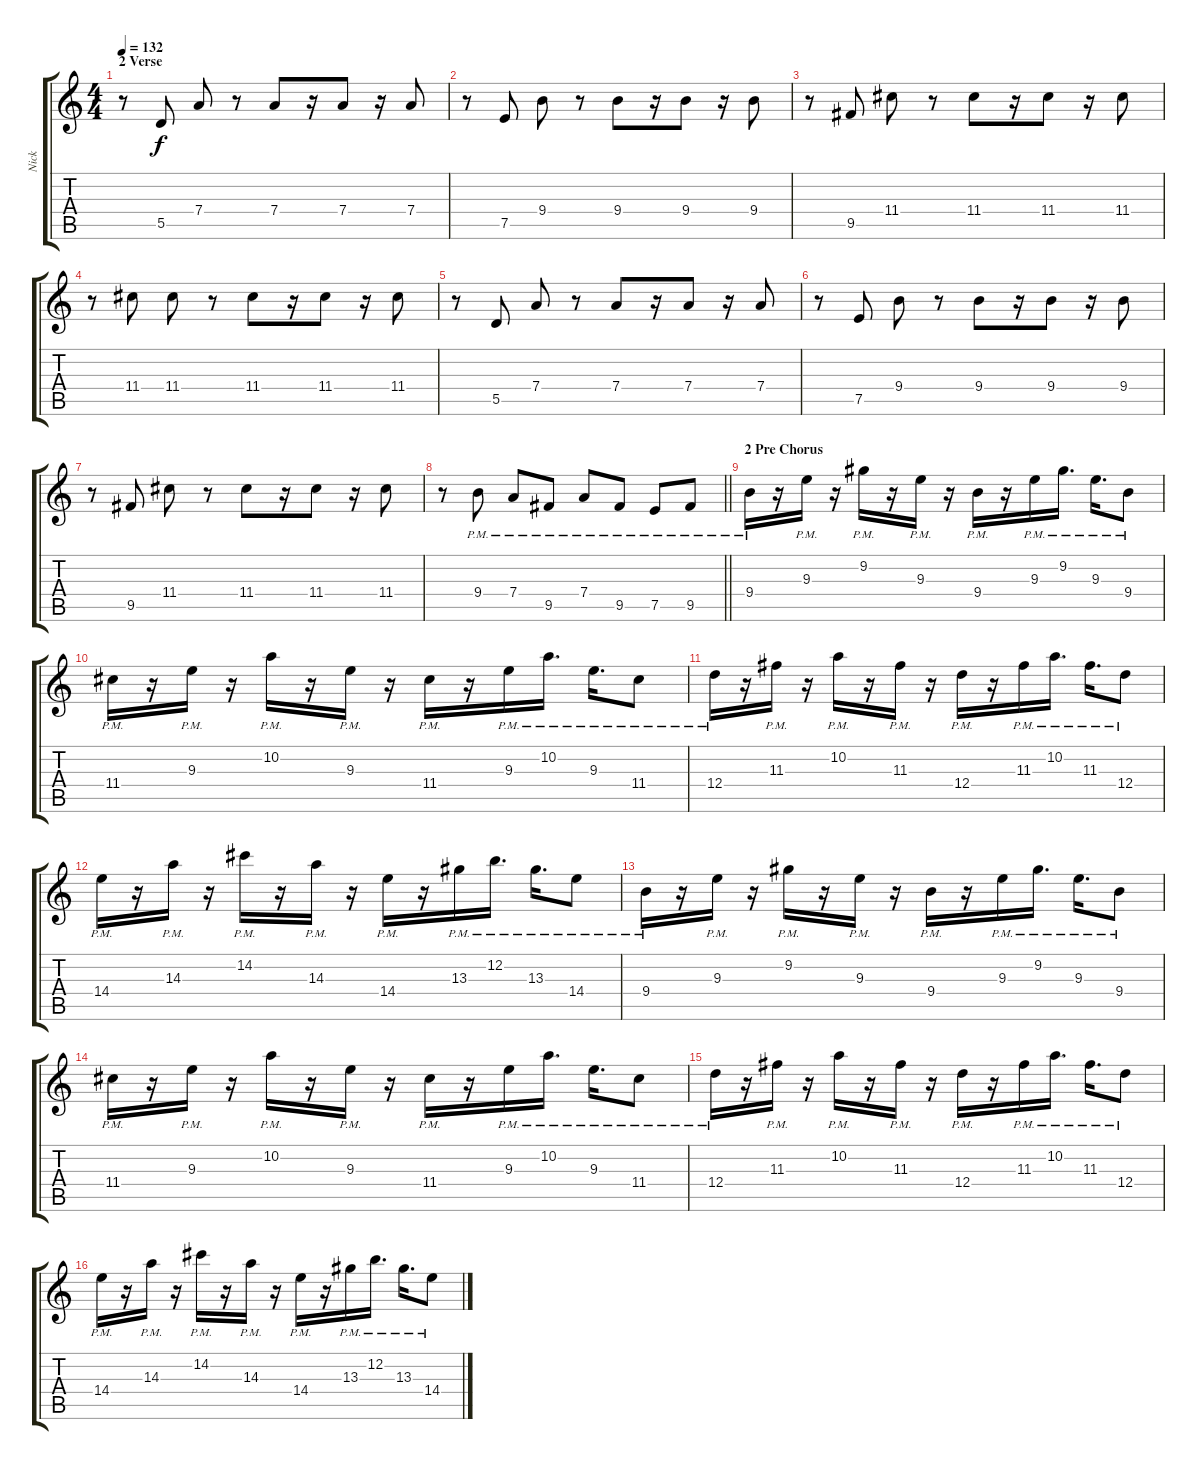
\track ("Nick" "Nick") {instrument electricguitarjazz}
\staff {score tabs}
\tuning (E4 B3 G3 D3 A2 E2) {hide}
\ts (4 4)
\section ("" "2 Verse")
\tempo 132
\clef g2
\ks c
r.8{dy f} 5.5.8 7.4.8 r.8 7.4.8 r.16 7.4.8 r.16 7.4.8 |
r.8 7.5.8 9.4.8 r.8 9.4.8 r.16 9.4.8 r.16 9.4.8 |
r.8 9.5.8 11.4.8 r.8 11.4.8 r.16 11.4.8 r.16 11.4.8 |
r.8 11.4.8 11.4.8 r.8 11.4.8 r.16 11.4.8 r.16 11.4.8 |
r.8 5.5.8 7.4.8 r.8 7.4.8 r.16 7.4.8 r.16 7.4.8 |
r.8 7.5.8 9.4.8 r.8 9.4.8 r.16 9.4.8 r.16 9.4.8 |
r.8 9.5.8 11.4.8 r.8 11.4.8 r.16 11.4.8 r.16 11.4.8 |
\barLineRight lightlight
r.8 9.4{pm}.8 7.4{pm}.8 9.5{pm}.8 7.4{pm}.8 9.5{pm}.8 7.5{pm}.8 9.5{pm}.8 |
\section ("" "2 Pre Chorus")
9.4{pm}.16 r.16 9.3{pm}.16 r.16 9.2{pm}.16 r.16 9.3{pm}.16 r.16 9.4{pm}.16 r.16 9.3{pm}.16 9.2{pm}.16{d} 9.3{pm}.16{d} 9.4{pm}.8 |
11.4{pm}.16 r.16 9.3{pm}.16 r.16 10.2{pm}.16 r.16 9.3{pm}.16 r.16 11.4{pm}.16 r.16 9.3{pm}.16 10.2{pm}.16{d} 9.3{pm}.16{d} 11.4{pm}.8 |
12.4{pm}.16 r.16 11.3{pm}.16 r.16 10.2{pm}.16 r.16 11.3{pm}.16 r.16 12.4{pm}.16 r.16 11.3{pm}.16 10.2{pm}.16{d} 11.3{pm}.16{d} 12.4{pm}.8 |
14.4{pm}.16 r.16 14.3{pm}.16 r.16 14.2{pm}.16 r.16 14.3{pm}.16 r.16 14.4{pm}.16 r.16 13.3{pm}.16 12.2{pm}.16{d} 13.3{pm}.16{d} 14.4{pm}.8 |
9.4{pm}.16 r.16 9.3{pm}.16 r.16 9.2{pm}.16 r.16 9.3{pm}.16 r.16 9.4{pm}.16 r.16 9.3{pm}.16 9.2{pm}.16{d} 9.3{pm}.16{d} 9.4{pm}.8 |
11.4{pm}.16 r.16 9.3{pm}.16 r.16 10.2{pm}.16 r.16 9.3{pm}.16 r.16 11.4{pm}.16 r.16 9.3{pm}.16 10.2{pm}.16{d} 9.3{pm}.16{d} 11.4{pm}.8 |
12.4{pm}.16 r.16 11.3{pm}.16 r.16 10.2{pm}.16 r.16 11.3{pm}.16 r.16 12.4{pm}.16 r.16 11.3{pm}.16 10.2{pm}.16{d} 11.3{pm}.16{d} 12.4{pm}.8 |
14.4{pm}.16 r.16 14.3{pm}.16 r.16 14.2{pm}.16 r.16 14.3{pm}.16 r.16 14.4{pm}.16 r.16 13.3{pm}.16 12.2{pm}.16{d} 13.3{pm}.16{d} 14.4{pm}.8
